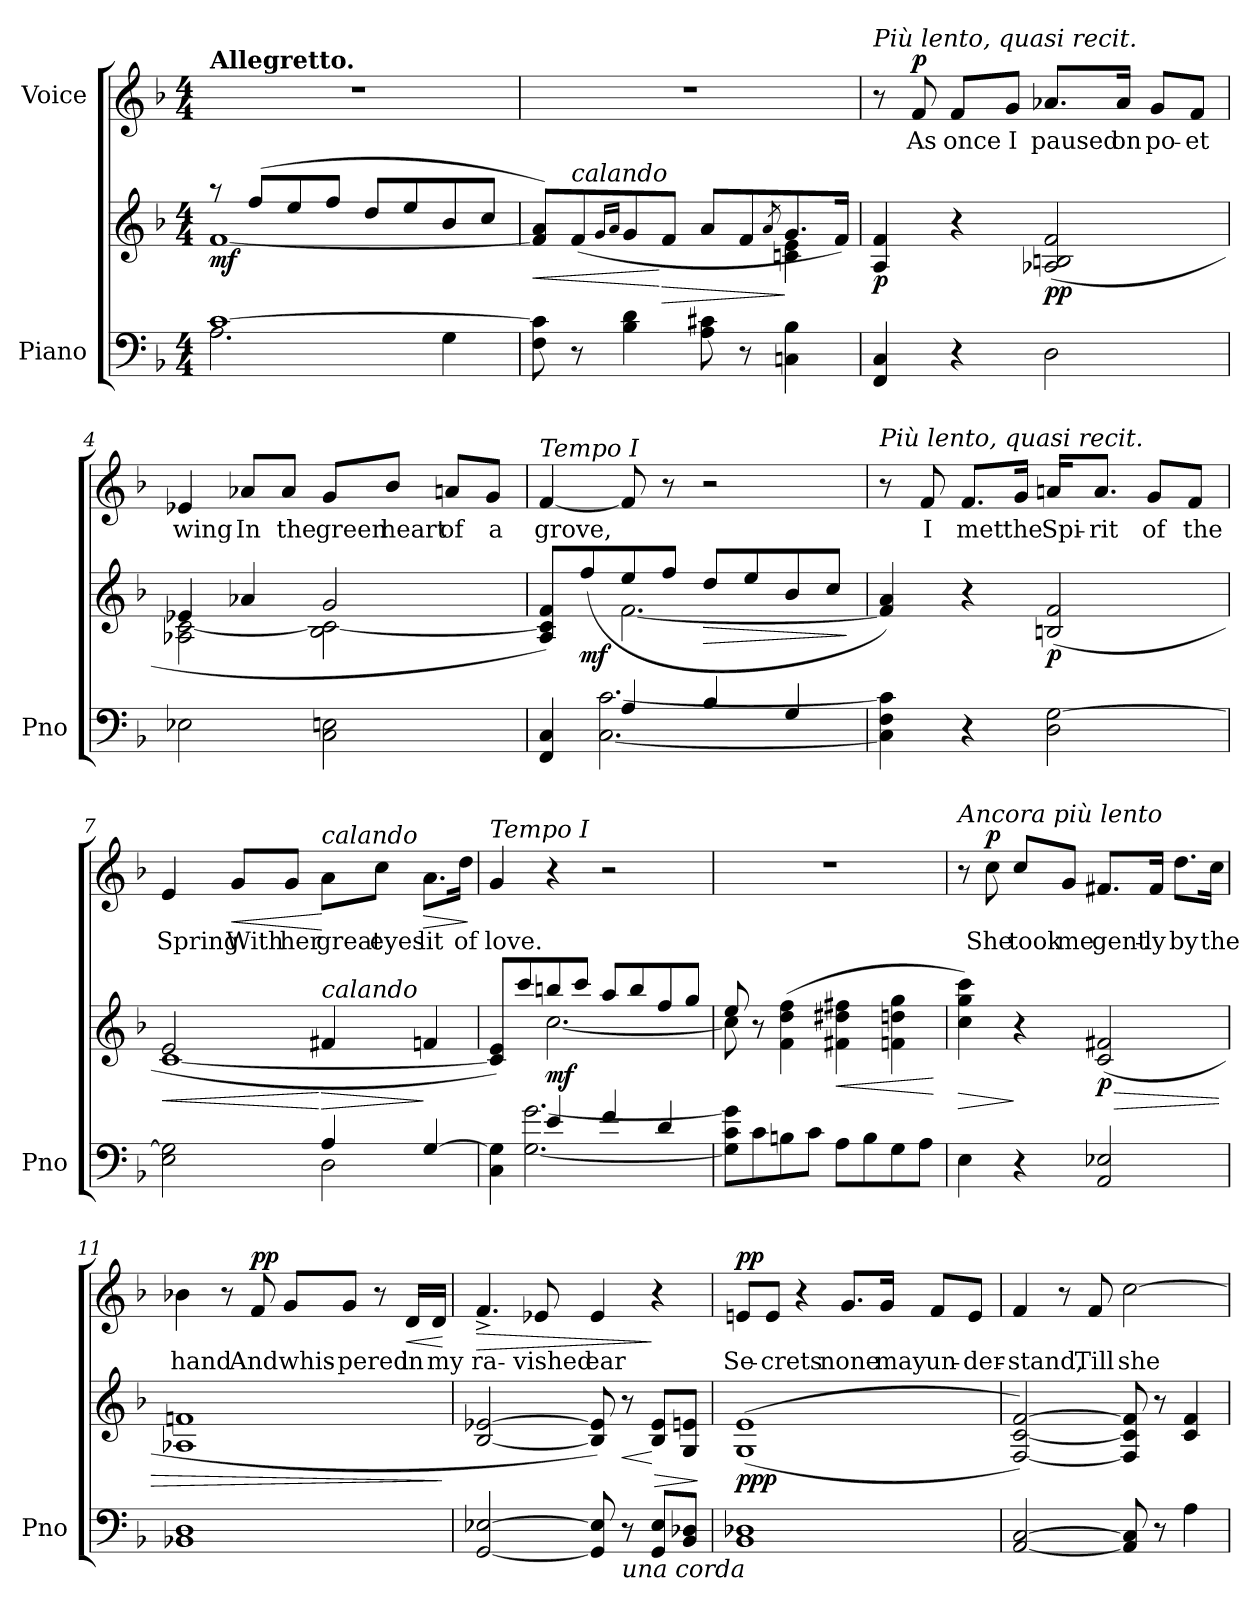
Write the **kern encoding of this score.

**kern	**kern	**dynam	**kern	**text	**dynam
*part2	*part2	*part2	*part1	*part1	*part1
*staff3	*staff2	*staff2/3	*staff1	*staff1	*staff1
*I"Piano	*	*	*I"Voice	*	*
*I'Pno	*	*	*	*	*
*clefF4	*clefG2	*	*clefG2	*	*
*k[b-]	*k[b-]	*	*k[b-]	*	*
*M4/4	*M4/4	*	*M4/4	*	*
*MM92	*MM92	*	*MM92	*	*
=1	=1	=1	=1	=1	=1
*^	*^	*	*	*	*
!	!	!	!	!	!LO:TX:a:B:t=Allegretto.	!	!
!	!	!	!	!LO:DY:b	!	!	!
[1c	2.A\	8r	[1f	mf	1r	.	.
.	.	(>8ff/L	.	.	.	.	.
.	.	8ee/	.	.	.	.	.
.	.	8ff/J	.	.	.	.	.
.	.	8dd/L	.	.	.	.	.
.	.	8ee/	.	.	.	.	.
.	4G\	8b-/	.	.	.	.	.
.	.	8cc/J	.	.	.	.	.
*v	*v	*	*	*	*	*	*
=2	=2	=2	=2	=2	=2	=2
!	!	!	!LO:HP:b	!	!	!
8F\ 8c\]	8f/] 8a/L)	2ryy	<	1r	.	.
!	!LO:TX:a:i:t=calando	!	!	!	!	!
8r	(>8f/	.	.	.	.	.
.	16qg/LL	.	.	.	.	.
.	16qa/JJ	.	.	.	.	.
4B-\ 4d\	8g/	.	.	.	.	.
!	!	!	!LO:HP:n=1:b	!	!	!
.	8f/J	.	[ >	.	.	.
8A\ 8c#X\	8a/L	4rddyy	.	.	.	.
8r	8f/	.	.	.	.	.
.	8qa/	.	.	.	.	.
4Cn\ 4B-\	8.g/	4cn\ 4e\	]	.	.	.
.	16f/Jk)	.	.	.	.	.
*	*v	*v	*	*	*	*
=3	=3	=3	=3	=3	=3
*	*	*	*MM63	*	*
!	!	!	!LO:TX:a:i:t=Più lento, quasi recit.	!	!
!	!	!LO:DY:b	!	!	!
4FF/ 4C/	4A/ 4f/	p	8r	.	.
!	!	!	!	!LO:LY:b	!LO:DY:a
.	.	.	8f/	As	p
!	!	!	!	!LO:LY:b	!
4r	4r	.	8f/L	once	.
!	!	!	!	!LO:LY:b	!
.	.	.	8g/J	I	.
!	!	!LO:DY:b	!	!LO:LY:b	!
2D\	(>2A-X/ 2Bn/ 2f/	pp	8.a-X/L	paused	.
!	!	!	!	!LO:LY:b	!
.	.	.	16a-/Jk	on	.
!	!	!	!	!LO:LY:b	!
.	.	.	8g/L	po-	.
!	!	!	!	!LO:LY:b	!
.	.	.	8f/J	-et	.
!!LO:LB:g=z
=4	=4	=4	=4	=4	=4
*	*^	*	*	*	*
!	!	!	!	!	!LO:LY:b	!
2E-X\	4e-X/	2A-X\ [2c\	.	4e-X/	wing	.
!	!	!	!	!	!LO:LY:b	!
.	4a-X/	.	.	8a-X/L	In	.
!	!	!	!	!	!LO:LY:b	!
.	.	.	.	8a-/J	the	.
!	!	!	!	!	!LO:LY:b	!
2C\ 2En\	2g/	2B-\ 2c\_	.	8g/L	green	.
!	!	!	!	!	!LO:LY:b	!
.	.	.	.	8b-/J	heart	.
!	!	!	!	!	!LO:LY:b	!
.	.	.	.	8an/L	of	.
!	!	!	!	!	!LO:LY:b	!
.	.	.	.	8g/J	a	.
=5	=5	=5	=5	=5	=5	=5
*	*	*	*	*MM92	*	*
*^	*	*	*	*	*	*
!	!	!	!	!	!LO:TX:a:i:t=Tempo I	!	!
!	!	!	!	!	!	!LO:LY:b	!
4FF/ 4C/	4ryy	8A/ 8c/] 8f/L)	4ryy	.	[4f/	grove,	.
!	!	!	!	!LO:DY:b	!	!	!
.	.	(>8ff/	.	mf	.	.	.
4A/	[2.C\ [2.c\	8ee/	[2.f\	.	8f/]	.	.
.	.	8ff/J	.	.	8r	.	.
!	!	!	!	!LO:HP:b	!	!	!
4B-/	.	8dd/L	.	>	2r	.	.
.	.	8ee/	.	.	.	.	.
4G/	.	8b-/	.	.	.	.	.
.	.	8cc/J	.	.	.	.	.
*v	*v	*	*	*	*	*	*
*	*v	*v	*	*	*	*
.	.	]	.	.	.
=6	=6	=6	=6	=6	=6
*	*	*	*MM63	*	*
!	!	!	!LO:TX:a:i:t=Più lento, quasi recit.	!	!
4C\] 4F\ 4c\]	4f/] 4a/)	.	8r	.	.
!	!	!	!	!LO:LY:b	!
.	.	.	8f/	I	.
!	!	!	!	!LO:LY:b	!
4r	4r	.	8.f/L	met	.
!	!	!	!	!LO:LY:b	!
.	.	.	16g/Jk	the	.
!	!	!LO:DY:b	!	!LO:LY:b	!
2D\ [2G\	(>2Bn/ 2f/	p	16an/KL	Spi-	.
!	!	!	!	!LO:LY:b	!
.	.	.	8.a/J	-rit	.
!	!	!	!	!LO:LY:b	!
.	.	.	8g/L	of	.
!	!	!	!	!LO:LY:b	!
.	.	.	8f/J	the	.
!!LO:LB:g=z
=7	=7	=7	=7	=7	=7
*^	*	*	*	*	*
!	!	!	!LO:HP:b	!	!LO:LY:b	!
*	*	*^	*	*	*	*
2E\ 2G\]	2ryy	2e/	[1c	<	4e/	Spring	.
!	!	!	!	!	!	!LO:LY:b	!LO:HP:b
.	.	.	.	.	8g/L	With	<
!	!	!	!	!	!	!LO:LY:b	!
.	.	.	.	.	8g/J	her	.
!	!	!	!	!	!LO:TX:a:i:t=calando	!	!
!	!	!LO:TX:a:i:t=calando	!	!	!	!	!
!	!	!	!	!LO:HP:n=1:b	!	!LO:LY:b	!
4A/	2D\	4f#X/	.	[ >	8a\L	great	[
!	!	!	!	!	!	!LO:LY:b	!
.	.	.	.	.	8cc\J	eyes	.
!	!	!	!	!	!	!LO:LY:b	!LO:HP:b
[4G/	.	4fn/	.	]	8.a\L	lit	>
!	!	!	!	!	!	!LO:LY:b	!
.	.	.	.	.	16dd\Jk	of	.
*v	*v	*	*	*	*	*	*
*	*v	*v	*	*	*	*
.	.	.	.	.	]
=8	=8	=8	=8	=8	=8
*	*	*	*MM92	*	*
*^	*^	*	*	*	*
!	!	!	!	!	!LO:TX:a:i:t=Tempo I	!	!
!	!	!	!	!	!	!LO:LY:b	!
4C\ 4G\]	4ryy	8c/] 8e/L)	4ryy	.	4g/	love.	.
.	.	8ccc/	.	.	.	.	.
!	!	!	!	!LO:DY:b	!	!	!
4e/	[2.G\ [2.g\	8bbn/	[2.cc\	mf	4r	.	.
.	.	8ccc/J	.	.	.	.	.
4f/	.	8aa/L	.	.	2r	.	.
.	.	8bb/	.	.	.	.	.
4d/	.	8ff/	.	.	.	.	.
.	.	8gg/J	.	.	.	.	.
*v	*v	*	*	*	*	*	*
=9	=9	=9	=9	=9	=9	=9
8G\] 8c\ 8g\]L	8ee/	8cc\]	.	1r	.	.
8c\	8r	8ryy	.	.	.	.
8Bn\	(>4f\ 4dd\ 4ff\	2.ryy	.	.	.	.
8c\J	.	.	.	.	.	.
!	!	!	!LO:HP:b	!	!	!
8A\L	4f#X\ 4dd#X\ 4ff#X\	.	<	.	.	.
8B\	.	.	.	.	.	.
8G\	4fn\ 4ddn\ 4gg\	.	.	.	.	.
8A\J	.	.	.	.	.	.
*	*v	*v	*	*	*	*
.	.	[	.	.	.
!!LO:PB:g=z
=10	=10	=10	=10	=10	=10
*	*	*	*MM56	*	*
!	!	!	!LO:TX:a:i:t=Ancora più lento	!	!
!	!	!LO:HP:b	!	!	!
4E\	4cc\ 4gg\ 4ccc\)	>	8r	.	.
!	!	!	!	!LO:LY:b	!LO:DY:a
.	.	.	8cc\	She	p
!	!	!	!	!LO:LY:b	!
4r	4r	]	8cc/L	took	.
!	!	!	!	!LO:LY:b	!
.	.	.	8g/J	me	.
!	!	!LO:HP:b	!	!LO:LY:b	!
!	!	!LO:DY:n=1:b	!	!	!
2AA/ 2E-X/	(>2c/ 2f#X/	> p	8.f#X/L	gent-	.
!	!	!	!	!LO:LY:b	!
.	.	.	16f#/Jk	-ly	.
!	!	!	!	!LO:LY:b	!
.	.	.	8.dd\L	by	.
!	!	!	!	!LO:LY:b	!
.	.	.	16cc\Jk	the	.
=11	=11	=11	=11	=11	=11
!	!	!	!	!LO:LY:b	!
1BB-X 1D	1A-X 1fn	.	4b-X\	hand	.
.	.	.	8r	.	.
!	!	!	!	!LO:LY:b	!LO:DY:a
.	.	.	8f/	And	pp
!	!	!	!	!LO:LY:b	!
.	.	.	8g/L	whis-	.
!	!	!	!	!LO:LY:b	!
.	.	.	8g/J	-pered	.
.	.	.	8r	.	.
!	!	!	!	!LO:LY:b	!LO:HP:b
.	.	.	16d/LL	in	<
!	!	!	!	!LO:LY:b	!
.	.	.	16d/JJ	my	.
.	.	]	.	.	[
!!LO:LB:g=z
=12	=12	=12	=12	=12	=12
!	!	!	!	!LO:LY:b	!LO:HP:b
[2GG/ [2E-X/	[2B-/ [2e-X/	.	4.f^/	ra-	>
!	!	!	!	!LO:LY:b	!
.	.	.	8e-X/	-vished	.
!	!	!	!	!LO:LY:b	!
8GG/] 8E-/]	8B-/] 8e-/])	.	4e-/	ear	.
!LO:TX:b:i:t=una corda	!	!	!	!	!
!	!	!LO:HP:b	!	!	!
8r	8r	<	.	.	.
!	!	!LO:HP:n=1:b	!	!	!
8GG/ 8E-/L	8B-/ 8e-/L	[ >	4r	.	]
8BB-/ 8D-X/J	8G/ 8en/J	.	.	.	.
.	.	]	.	.	.
=13	=13	=13	=13	=13	=13
!	!	!LO:DY:b	!	!LO:LY:b	!LO:DY:a
1BB- 1D-X	(>(<1G 1e	ppp	8en/L	Se-	pp
!	!	!	!	!LO:LY:b	!
.	.	.	8e/J	-crets	.
.	.	.	4r	.	.
!	!	!	!	!LO:LY:b	!
.	.	.	8.g/L	none	.
!	!	!	!	!LO:LY:b	!
.	.	.	16g/Jk	may	.
!	!	!	!	!LO:LY:b	!
.	.	.	8f/L	un-	.
!	!	!	!	!LO:LY:b	!
.	.	.	8e/J	-der-	.
=14	=14	=14	=14	=14	=14
!	!	!	!	!LO:LY:b	!
[2AA/ [2C/	[2F/ [2c/ [2f/))	.	4f/	-stand,	.
.	.	.	8r	.	.
!	!	!	!	!LO:LY:b	!
.	.	.	8f/	Till	.
!	!	!	!	!LO:LY:b	!
8AA/] 8C/]	8F/] 8c/] 8f/]	.	[2cc\	she	.
8r	8r	.	.	.	.
4A\	4c/ 4f/	.	.	.	.
=	=	=	=	=	=
*-	*-	*-	*-	*-	*-
